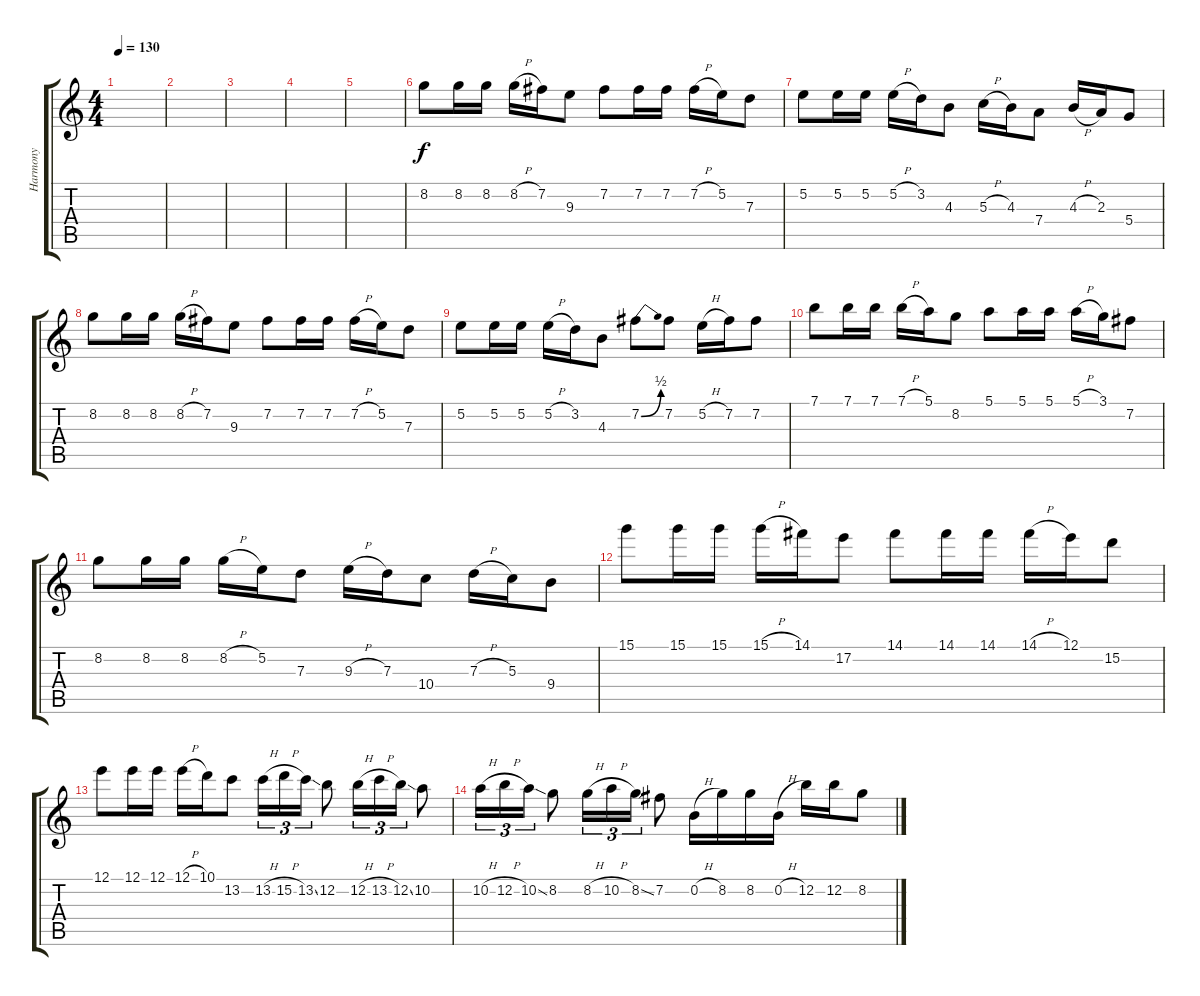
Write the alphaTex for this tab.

\track ("Harmony" "Harmony") {instrument overdrivenguitar}
\staff {score tabs}
\tuning (E4 B3 G3 D3 A2 E2) {hide}
\ts (4 4)
\tempo 130
\clef g2
\ks c
|
|
|
|
|
8.2.8 8.2.16 8.2.16 8.2{h}.16 7.2.16 9.3.8 7.2.8 7.2.16 7.2.16 7.2{h}.16 5.2.16 7.3.8 |
5.2.8 5.2.16 5.2.16 5.2{h}.16 3.2.16 4.3.8 5.3{h}.16 4.3.16 7.4.8 4.3{h}.16 2.3.16 5.4.8 |
8.2.8 8.2.16 8.2.16 8.2{h}.16 7.2.16 9.3.8 7.2.8 7.2.16 7.2.16 7.2{h}.16 5.2.16 7.3.8 |
5.2.8 5.2.16 5.2.16 5.2{h}.16 3.2.16 4.3.8 7.2{be (bend 0 0 60 2)}.8 7.2.8 5.2{h}.16 7.2.16 7.2.8 |
7.1.8 7.1.16 7.1.16 7.1{h}.16 5.1.16 8.2.8 5.1.8 5.1.16 5.1.16 5.1{h}.16 3.1.16 7.2.8 |
8.2.8 8.2.16 8.2.16 8.2{h}.16 5.2.16 7.3.8 9.3{h}.16 7.3.16 10.4.8 7.3{h}.16 5.3.16 9.4.8 |
15.1.8 15.1.16 15.1.16 15.1{h}.16 14.1.16 17.2.8 14.1.8 14.1.16 14.1.16 14.1{h}.16 12.1.16 15.2.8 |
12.1.8 12.1.16 12.1.16 12.1{h}.16 10.1.16 13.2.8 13.2{h}.16{tu (3 2)} 15.2{h}.16{tu (3 2)} 13.2{ss}.16{tu (3 2)} 12.2.8 12.2{h}.16{tu (3 2)} 13.2{h}.16{tu (3 2)} 12.2{ss}.16{tu (3 2)} 10.2.8 |
10.2{h}.16{tu (3 2)} 12.2{h}.16{tu (3 2)} 10.2{ss}.16{tu (3 2)} 8.2.8 8.2{h}.16{tu (3 2)} 10.2{h}.16{tu (3 2)} 8.2{ss}.16{tu (3 2)} 7.2.8 0.2{h}.16 8.2.16 8.2.16 0.2{h}.16 12.2.16 12.2.16 8.2.8
